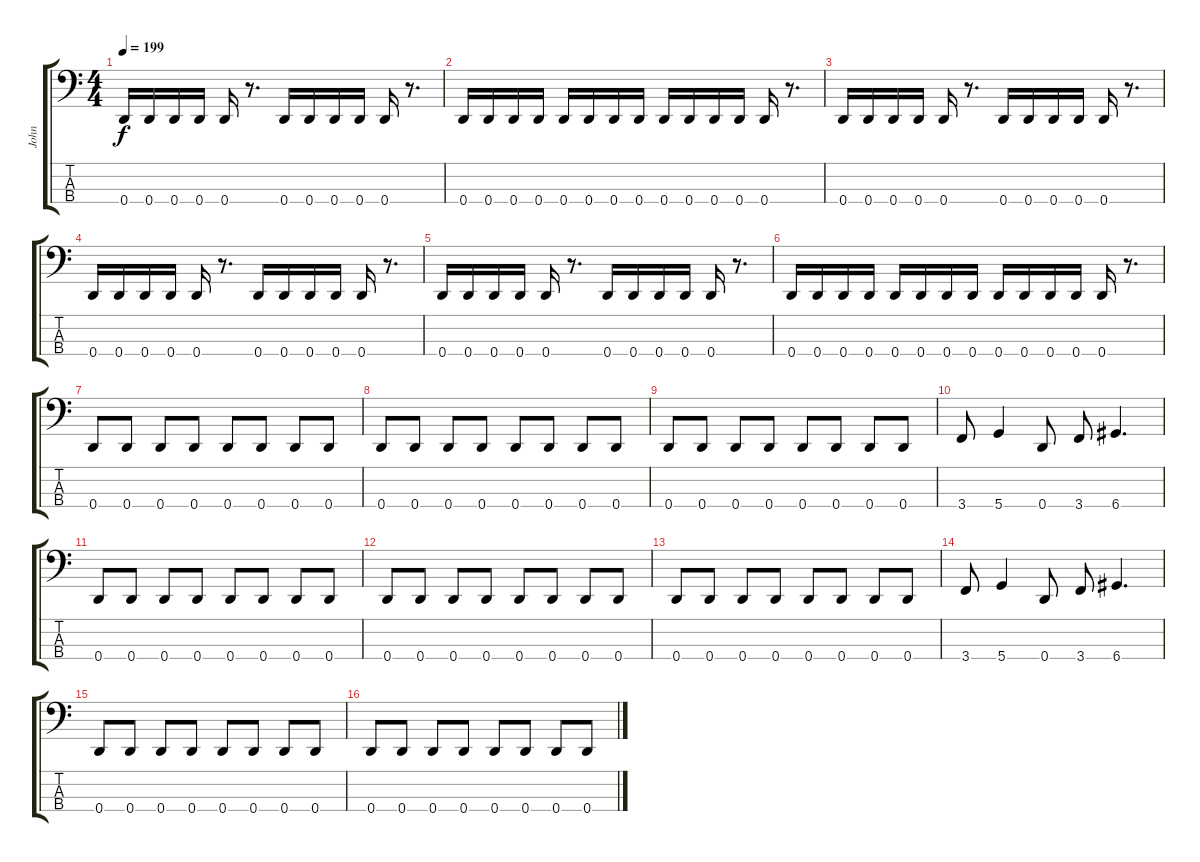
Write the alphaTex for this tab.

\track ("John" "John") {instrument electricbasspick}
\staff {score tabs}
\tuning (G2 D2 A1 D1) {hide}
\ts (4 4)
\tempo 199
\clef f4
\ks c
0.4.16{dy f} 0.4.16 0.4.16 0.4.16 0.4.16 r.8{d} 0.4.16 0.4.16 0.4.16 0.4.16 0.4.16 r.8{d} |
0.4.16 0.4.16 0.4.16 0.4.16 0.4.16 0.4.16 0.4.16 0.4.16 0.4.16 0.4.16 0.4.16 0.4.16 0.4.16 r.8{d} |
0.4.16 0.4.16 0.4.16 0.4.16 0.4.16 r.8{d} 0.4.16 0.4.16 0.4.16 0.4.16 0.4.16 r.8{d} |
0.4.16 0.4.16 0.4.16 0.4.16 0.4.16 r.8{d} 0.4.16 0.4.16 0.4.16 0.4.16 0.4.16 r.8{d} |
0.4.16 0.4.16 0.4.16 0.4.16 0.4.16 r.8{d} 0.4.16 0.4.16 0.4.16 0.4.16 0.4.16 r.8{d} |
0.4.16 0.4.16 0.4.16 0.4.16 0.4.16 0.4.16 0.4.16 0.4.16 0.4.16 0.4.16 0.4.16 0.4.16 0.4.16 r.8{d} |
0.4.8 0.4.8 0.4.8 0.4.8 0.4.8 0.4.8 0.4.8 0.4.8 |
0.4.8 0.4.8 0.4.8 0.4.8 0.4.8 0.4.8 0.4.8 0.4.8 |
0.4.8 0.4.8 0.4.8 0.4.8 0.4.8 0.4.8 0.4.8 0.4.8 |
3.4.8 5.4.4 0.4.8 3.4.8 6.4.4{d} |
0.4.8 0.4.8 0.4.8 0.4.8 0.4.8 0.4.8 0.4.8 0.4.8 |
0.4.8 0.4.8 0.4.8 0.4.8 0.4.8 0.4.8 0.4.8 0.4.8 |
0.4.8 0.4.8 0.4.8 0.4.8 0.4.8 0.4.8 0.4.8 0.4.8 |
3.4.8 5.4.4 0.4.8 3.4.8 6.4.4{d} |
0.4.8 0.4.8 0.4.8 0.4.8 0.4.8 0.4.8 0.4.8 0.4.8 |
0.4.8 0.4.8 0.4.8 0.4.8 0.4.8 0.4.8 0.4.8 0.4.8
